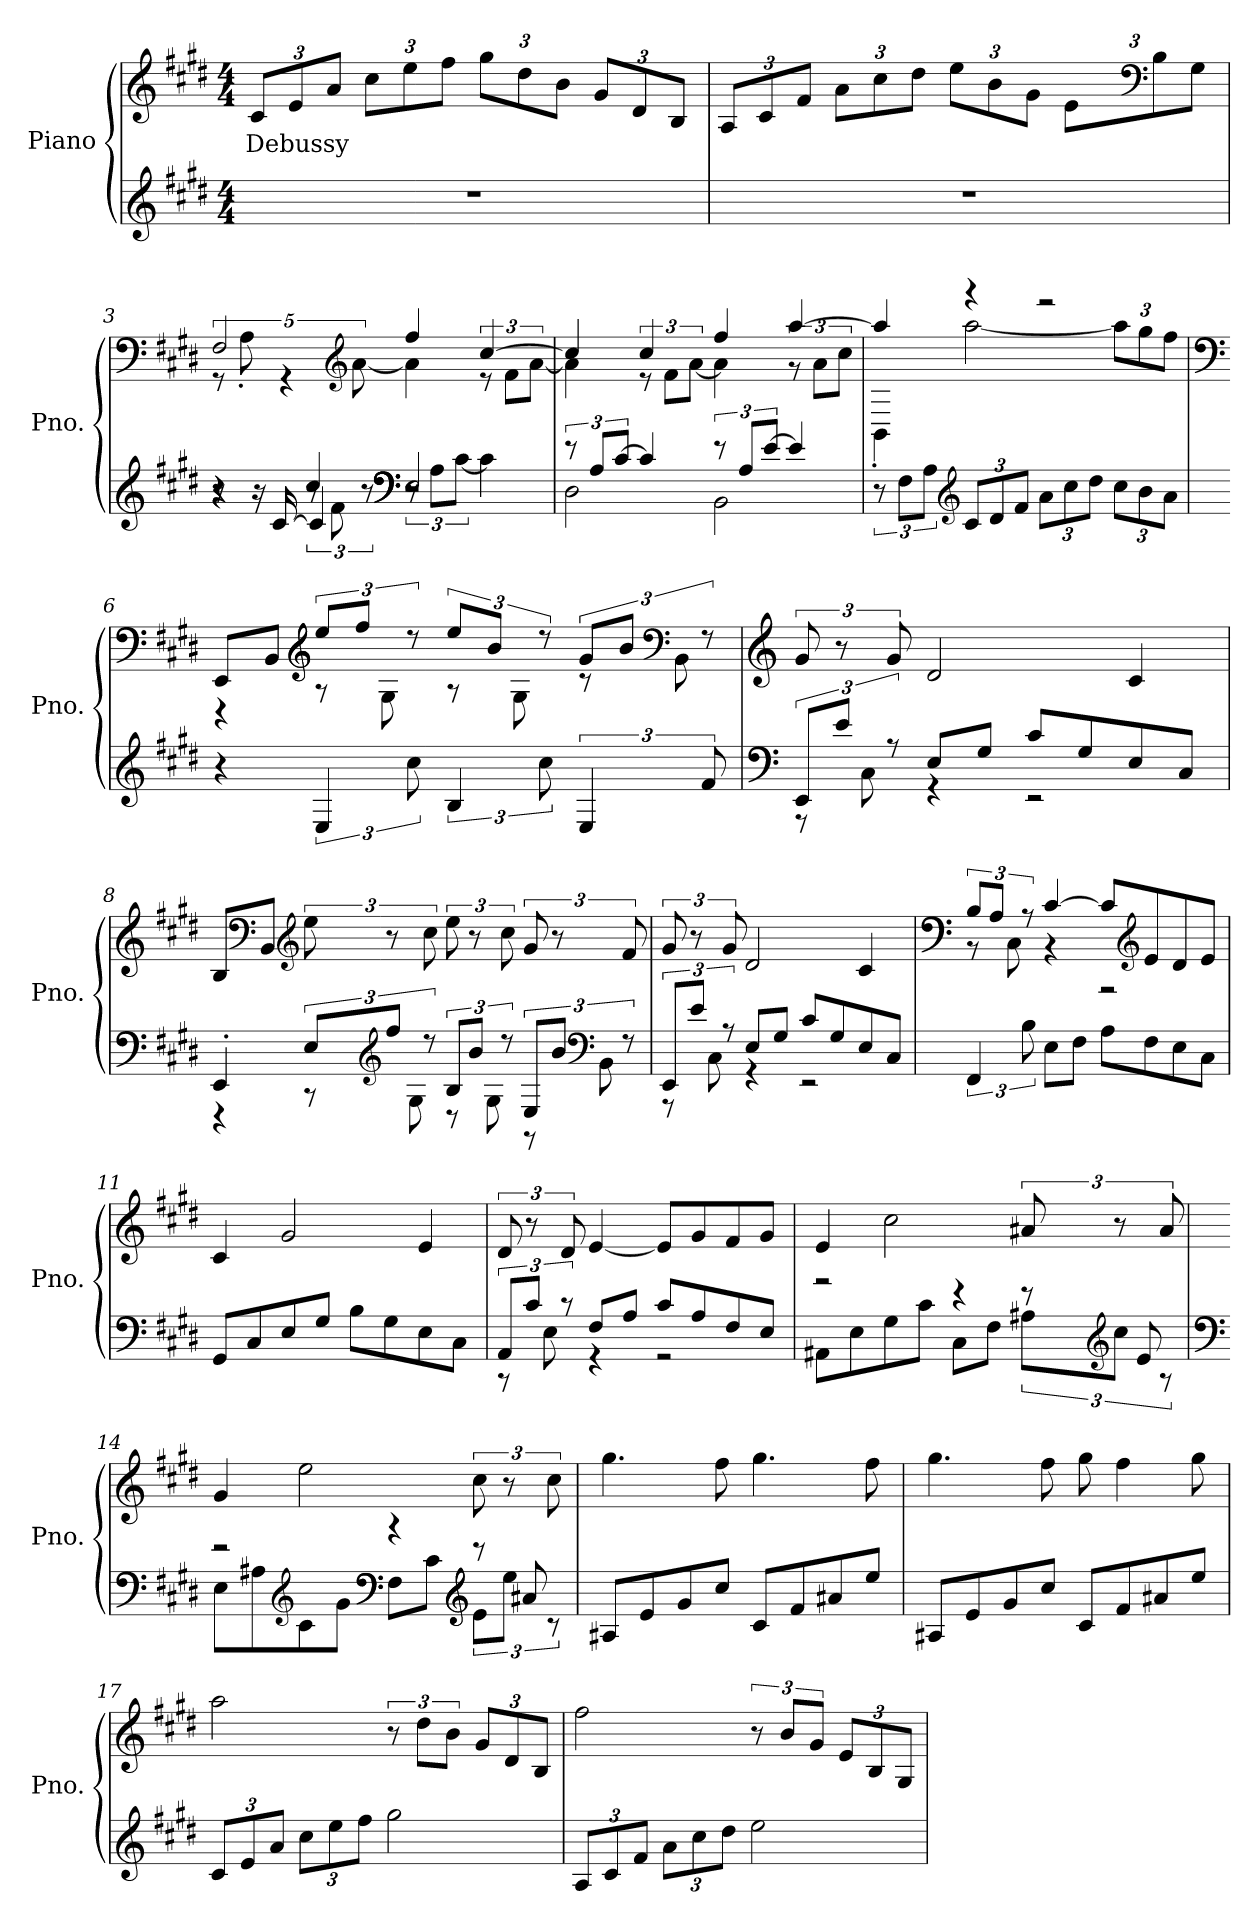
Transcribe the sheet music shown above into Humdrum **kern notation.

**kern	**kern	**text
*part1	*part1	*part1
*staff2	*staff1	*staff1
*I"Piano	*	*
*I'Pno.	*	*
*clefG2	*clefG2	*
*k[f#c#g#d#]	*k[f#c#g#d#]	*
*M4/4	*M4/4	*
*MM120	*MM120	*
*	*Xbrackettup	*
=1	=1	=1
!	!	!LO:LY:b
1r	12c#/L	Debussy
.	12e/	.
.	12a/J	.
.	12cc#\L	.
.	12ee\	.
.	12ff#\J	.
.	12gg#\L	.
.	12dd#\	.
.	12b\J	.
.	12g#/L	.
.	12d#/	.
.	12B/J	.
=2	=2	=2
1r	12A/L	.
.	12c#/	.
.	12f#/J	.
.	12a\L	.
.	12cc#\	.
.	12dd#\J	.
.	12ee\L	.
.	12b\	.
.	12g#\J	.
.	12e\L	.
*	*clefF4	*
.	12B\	.
.	12G#\J	.
!!LO:LB:g=z
=3	=3	=3
*^	*^	*
*	*^	*	*	*
*	*	*	*	*brackettup	*
4r	4r	8r	2F#/	10r	.
.	.	.	.	10A'\	.
.	.	16r	.	.	.
.	.	[16c#/	.	.	.
.	.	.	.	5r	.
4cc#/	12r	4c#/]	.	.	.
.	12f#\	.	.	.	.
*	*	*	*clefG2	*	*
.	.	.	.	[10a\	.
.	12r	.	.	.	.
*clefF4	*	*	*	*	*
2r	12r	2E/	4ff#/	4a\]	.
.	12A\L	.	.	.	.
.	[12c#\J	.	.	.	.
.	4c#\]	.	[4cc#/	12r	.
.	.	.	.	12f#\L	.
.	.	.	.	[12a\J	.
*	*v	*v	*	*	*
=4	=4	=4	=4	=4
12r	2D#\	4cc#/]	4a\]	.
12A/L	.	.	.	.
[12c#/J	.	.	.	.
4c#/]	.	4cc#/	12r	.
.	.	.	12f#\L	.
.	.	.	[12a\J	.
12r	2BB\	4ff#/	4a\]	.
12A/L	.	.	.	.
[12e/J	.	.	.	.
4e/]	.	[4aa/	12r	.
.	.	.	12a\L	.
.	.	.	12cc#\J	.
*v	*v	*	*	*
!!LO:LB:g=z	!!
=5	=5	=5	=5
12r	4aa/]	4BB'\	.
12F#\L	.	.	.
12A\J	.	.	.
*clefG2	*	*	*
*Xbrackettup	*	*	*
12c#/L	4r	[2aa\	.
12d#/	.	.	.
12f#/J	.	.	.
12a\L	2r	.	.
12cc#\	.	.	.
12dd#\J	.	.	.
*	*	*Xbrackettup	*
12cc#\L	.	12aa\L]	.
12b\	.	12gg#\	.
12a\J	.	12ff#\J	.
=6	=6	=6	=6
*	*clefF4	*	*
4r	8EE/L	4r	.
.	8BB/J	.	.
*	*clefG2	*	*
*brackettup	*brackettup	*	*
6E/	12ee/L	8r	.
.	12ff#/J	.	.
.	.	8G#\	.
12cc#\	12r	.	.
6B/	12ee/L	8r	.
.	12b/J	.	.
.	.	8G#\	.
12cc#\	12r	.	.
6E/	12g#/L	8r	.
.	12b/J	.	.
*	*clefF4	*	*
.	.	8BB\	.
12f#/	12r	.	.
*	*v	*v	*
!!LO:LB:g=z
=7	=7	=7
*clefF4	*clefG2	*
*^	*	*
12EE/L	8r	12g#/	.
12e/J	.	12r	.
.	8C#\	.	.
12r	.	12g#/	.
8E/L	4r	2d#/	.
8G#/J	.	.	.
8c#/L	2r	.	.
8G#/	.	.	.
8E/	.	4c#/	.
8C#/J	.	.	.
=8	=8	=8	=8
4EE'/	4r	8B/L	.
*	*	*clefF4	*
.	.	8BB/J	.
*	*	*clefG2	*
12E/L	8r	12ee\	.
*clefG2	*	*	*
12ff#/J	.	12r	.
.	8G#\	.	.
12r	.	12cc#\	.
12B/L	8r	12ee\	.
12b/J	.	12r	.
.	8G#\	.	.
12r	.	12cc#\	.
12E/L	8r	12g#/	.
12b/J	.	12r	.
*clefF4	*	*	*
.	8BB\	.	.
12r	.	12f#/	.
!!LO:LB:g=z
=9	=9	=9	=9
12EE/L	8r	12g#/	.
12e/J	.	12r	.
.	8C#\	.	.
12r	.	12g#/	.
8E/L	4r	2d#/	.
8G#/J	.	.	.
8c#/L	2r	.	.
8G#/	.	.	.
8E/	.	4c#/	.
8C#/J	.	.	.
*v	*v	*	*
=10	=10	=10
*	*clefF4	*
*	*^	*
6FF#/	12B/L	8r	.
.	12A/J	.	.
.	.	8C#\	.
12B\	12r	.	.
8E\L	[4c#/	4r	.
8F#\J	.	.	.
8A\L	8c#/L]	2r	.
*	*clefG2	*	*
8F#\	8e/	.	.
8E\	8d#/	.	.
8C#\J	8e/J	.	.
*	*v	*v	*
=11	=11	=11
8GG#/L	4c#/	.
8C#/	.	.
8E/	2g#/	.
8G#/J	.	.
8B\L	.	.
8G#\	.	.
8E\	4e/	.
8C#\J	.	.
!!LO:LB:g=z
=12	=12	=12
*^	*	*
12AA/L	8r	12d#/	.
12c#/J	.	12r	.
.	8E\	.	.
12r	.	12d#/	.
8F#/L	4r	[4e/	.
8A/J	.	.	.
8c#/L	2r	8e/L]	.
8A/	.	8g#/	.
8F#/	.	8f#/	.
8E/J	.	8g#/J	.
=13	=13	=13	=13
2r	8AA#X\L	4e/	.
.	8E\	.	.
.	8G#\	2cc#\	.
.	8c#\J	.	.
4r	8C#\L	.	.
.	8F#\J	.	.
8r	12A#X\L	12a#X/	.
*clefG2	*	*	*
.	12cc#\J	12r	.
8e/	.	.	.
.	12r	12a#/	.
!!LO:PB:g=z
=14	=14	=14	=14
*clefF4	*	*	*
2r	8E\L	4g#/	.
.	8A#X\	.	.
*clefG2	*	*	*
.	8c#\	2ee\	.
.	8g#\J	.	.
*clefF4	*	*	*
4r	8F#\L	.	.
.	8c#\J	.	.
*clefG2	*	*	*
8r	12e\L	12cc#\	.
.	12ee\J	12r	.
8a#X/	.	.	.
.	12r	12cc#\	.
*v	*v	*	*
=15	=15	=15
8A#X/L	4.gg#\	.
8e/	.	.
8g#/	.	.
8cc#/J	8ff#\	.
8c#/L	4.gg#\	.
8f#/	.	.
8a#X/	.	.
8ee/J	8ff#\	.
=16	=16	=16
8A#X/L	4.gg#\	.
8e/	.	.
8g#/	.	.
8cc#/J	8ff#\	.
8c#/L	8gg#\	.
8f#/	4ff#\	.
8a#X/	.	.
8ee/J	8gg#\	.
!!LO:LB:g=z
=17	=17	=17
*Xbrackettup	*	*
12c#/L	2aa\	.
12e/	.	.
12a/J	.	.
12cc#\L	.	.
12ee\	.	.
12ff#\J	.	.
2gg#\	12r	.
.	12dd#\L	.
.	12b\J	.
*	*Xbrackettup	*
.	12g#/L	.
.	12d#/	.
.	12B/J	.
=18	=18	=18
12A/L	2ff#\	.
12c#/	.	.
12f#/J	.	.
12a\L	.	.
12cc#\	.	.
12dd#\J	.	.
*	*brackettup	*
2ee\	12r	.
.	12b/L	.
.	12g#/J	.
*	*Xbrackettup	*
.	12e/L	.
.	12B/	.
.	12G#/J	.
=	=	=
*-	*-	*-
